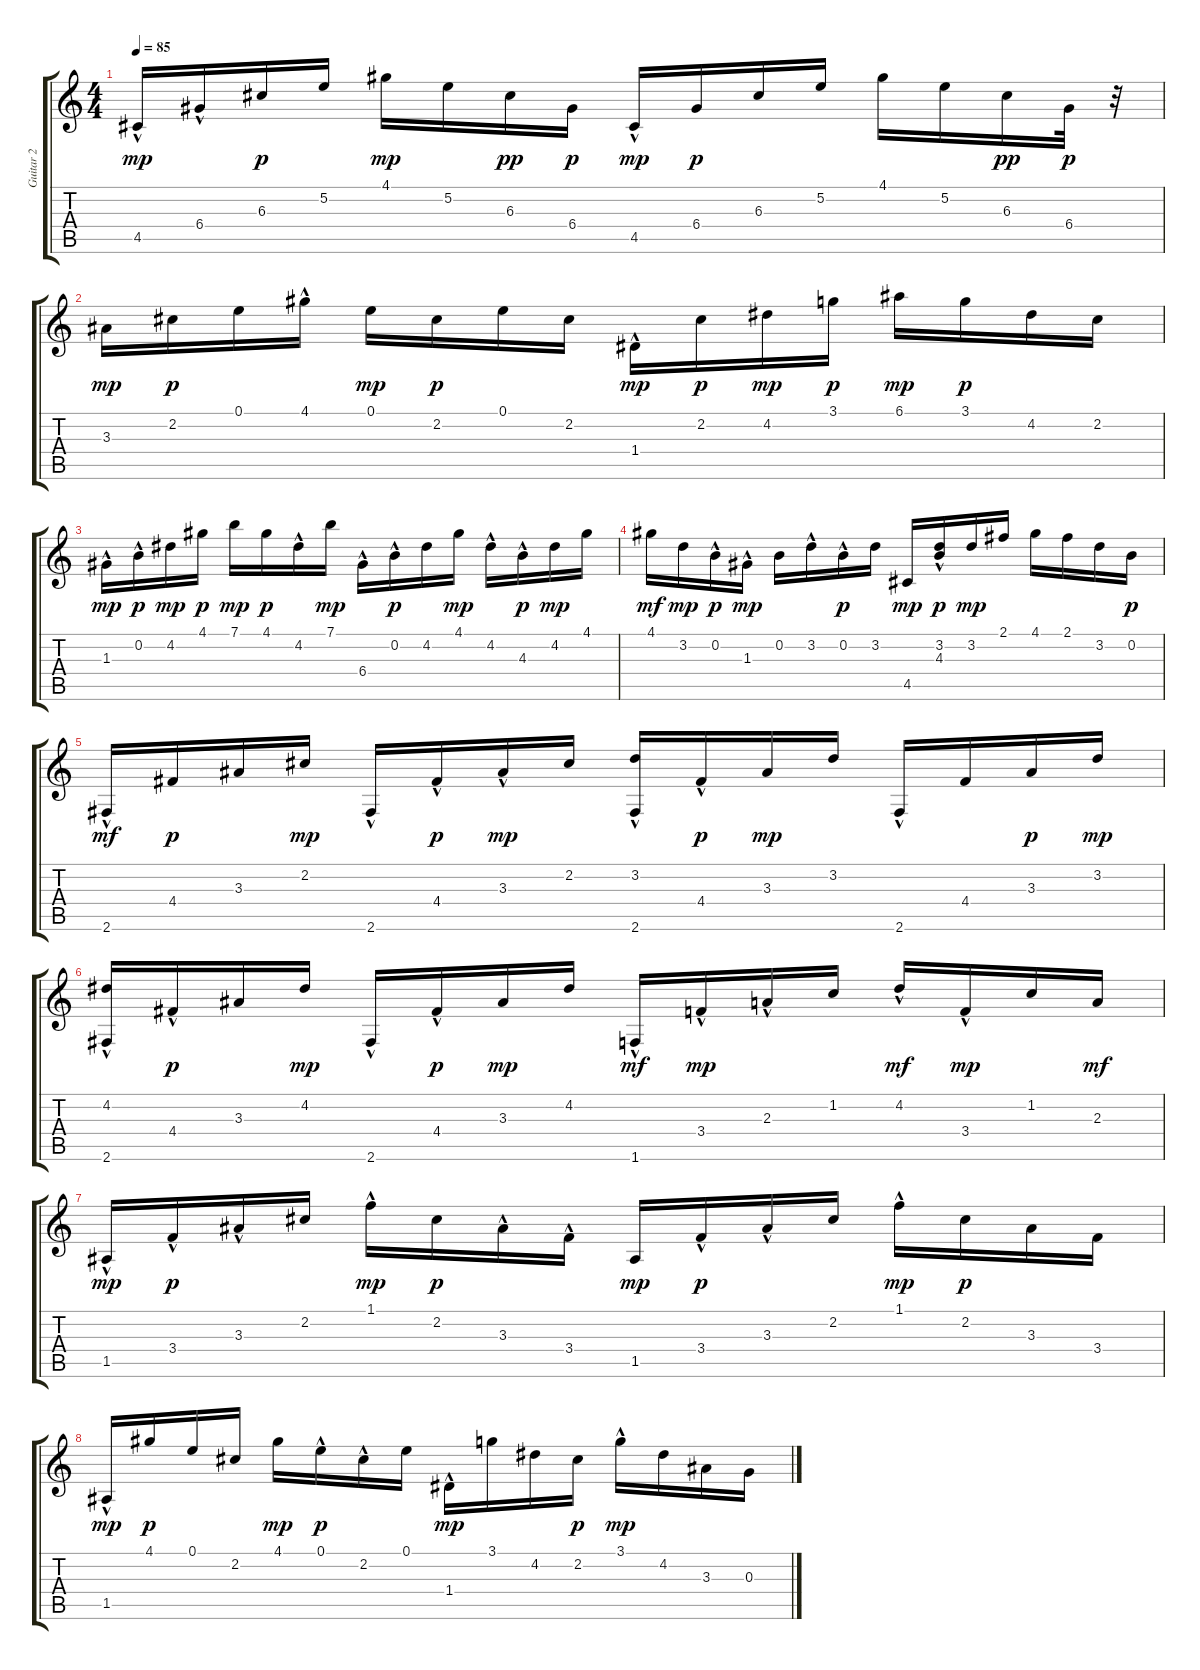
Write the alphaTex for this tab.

\track ("Guitar 2" "Guitar 2") {instrument acousticguitarsteel}
\staff {score tabs}
\tuning (E4 B3 G3 D3 A2 E2) {hide}
\ts (4 4)
\tempo 85
\clef g2
\ks c
4.5{hac}.16{dy mp} 6.4{hac}.16 6.3.16{dy p} 5.2.16 4.1.16{dy mp} 5.2.16 6.3.16{dy pp} 6.4.16{dy p} 4.5{hac}.16{dy mp} 6.4.16{dy p} 6.3.16 5.2.16 4.1.16 5.2.16 6.3.16{dy pp} 6.4.32{dy p} r.32 |
3.3.16{dy mp} 2.2.16{dy p} 0.1.16 4.1{hac}.16 0.1.16{dy mp} 2.2.16{dy p} 0.1.16 2.2.16 1.4{hac}.16{dy mp} 2.2.16{dy p} 4.2.16{dy mp} 3.1.16{dy p} 6.1.16{dy mp} 3.1.16{dy p} 4.2.16 2.2.16 |
1.3{hac}.16{dy mp} 0.2{hac}.16{dy p} 4.2.16{dy mp} 4.1.16{dy p} 7.1.16{dy mp} 4.1.16{dy p} 4.2{hac}.16 7.1.16{dy mp} 6.4{hac}.16 0.2{hac}.16{dy p} 4.2.16 4.1.16{dy mp} 4.2{hac}.16 4.3{hac}.16{dy p} 4.2.16{dy mp} 4.1.16 |
4.1.16{dy mf} 3.2.16{dy mp} 0.2{hac}.16{dy p} 1.3{hac}.16{dy mp} 0.2.16 3.2{hac}.16 0.2{hac}.16{dy p} 3.2.16 4.5.16{dy mp} (3.2 4.3{hac}).16{dy p} 3.2.16{dy mp} 2.1.16 4.1.16 2.1.16 3.2.16 0.2.16{dy p} |
2.6{hac}.16{dy mf} 4.4.16{dy p} 3.3.16 2.2.16{dy mp} 2.6{hac}.16 4.4{hac}.16{dy p} 3.3{hac}.16{dy mp} 2.2.16 (3.2{hac} 2.6{hac}).16 4.4{hac}.16{dy p} 3.3.16{dy mp} 3.2.16 2.6{hac}.16 4.4.16 3.3.16{dy p} 3.2.16{dy mp} |
(4.2{hac} 2.6{hac}).16 4.4{hac}.16{dy p} 3.3.16 4.2.16{dy mp} 2.6{hac}.16 4.4{hac}.16{dy p} 3.3.16{dy mp} 4.2.16 1.6{hac}.16{dy mf} 3.4{hac}.16{dy mp} 2.3{hac}.16 1.2.16 4.2{hac}.16{dy mf} 3.4{hac}.16{dy mp} 1.2.16 2.3.16{dy mf} |
1.5{hac}.16{dy mp} 3.4{hac}.16{dy p} 3.3{hac}.16 2.2.16 1.1{hac}.16{dy mp} 2.2.16{dy p} 3.3{hac}.16 3.4{hac}.16 1.5.16{dy mp} 3.4{hac}.16{dy p} 3.3{hac}.16 2.2.16 1.1{hac}.16{dy mp} 2.2.16{dy p} 3.3.16 3.4.16 |
1.5{hac}.16{dy mp} 4.1.16{dy p} 0.1.16 2.2.16 4.1.16{dy mp} 0.1{hac}.16{dy p} 2.2{hac}.16 0.1.16 1.4{hac}.16{dy mp} 3.1.16 4.2.16 2.2.16{dy p} 3.1{hac}.16{dy mp} 4.2.16 3.3.16 0.3.16
